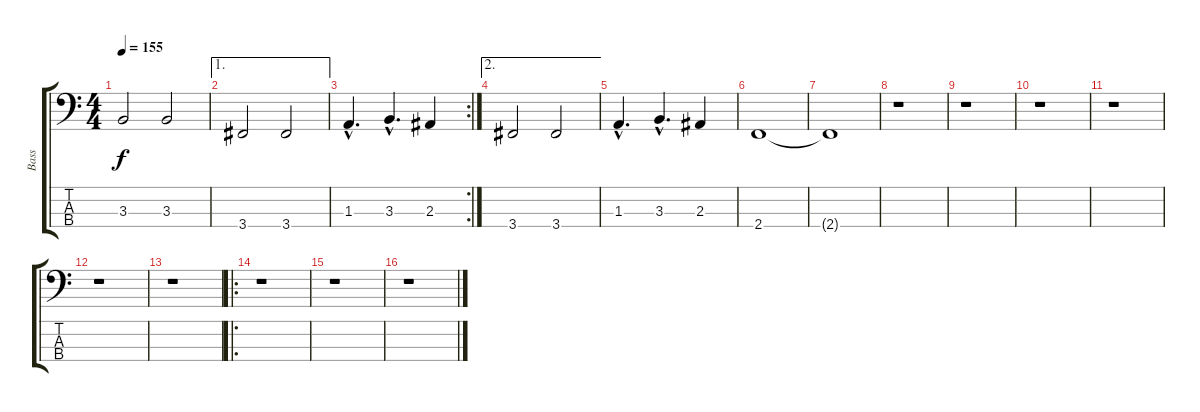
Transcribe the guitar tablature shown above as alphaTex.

\track ("Bass" "Bass") {instrument electricbasspick}
\staff {score tabs}
\tuning (Gb2 Db2 Ab1 Eb1) {hide}
\ts (4 4)
\tempo 155
\clef f4
\ks c
3.3.2{dy f} 3.3.2 |
\ae 1
3.4.2 3.4.2 |
\rc 2
1.3{hac}.4{d} 3.3{hac}.4{d} 2.3.4 |
\ae 2
3.4.2 3.4.2 |
1.3{hac}.4{d} 3.3{hac}.4{d} 2.3.4 |
2.4.1 |
2.4{t}.1 |
r.1 |
r.1 |
r.1 |
r.1 |
r.1 |
r.1 |
\ro
r.1 |
r.1 |
r.1
